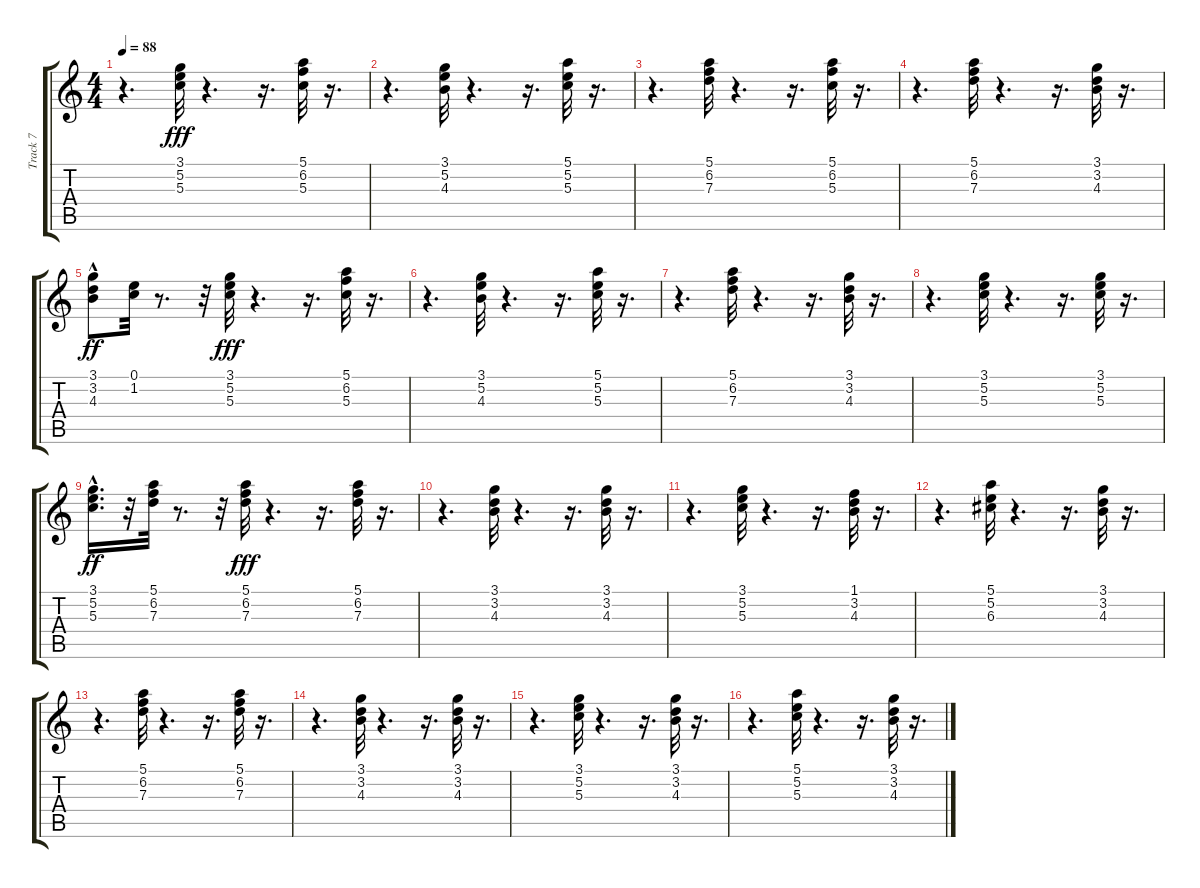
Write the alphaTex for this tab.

\track ("Track 7" "Track 7") {instrument electricguitarclean}
\staff {score tabs}
\tuning (E4 B3 G3 D3 A2 E2) {hide}
\ts (4 4)
\tempo 88
\clef g2
\ks c
r.4{d dy fff instrument electricguitarclean} (3.1 5.2 5.3).32 r.4{d} r.16{d} (5.1 6.2 5.3).32 r.16{d} |
r.4{d} (3.1 5.2 4.3).32 r.4{d} r.16{d} (5.1 5.2 5.3).32 r.16{d} |
r.4{d} (5.1 6.2 7.3).32 r.4{d} r.16{d} (5.1 6.2 5.3).32 r.16{d} |
r.4{d} (5.1 6.2 7.3).32 r.4{d} r.16{d} (3.1 3.2 4.3).32 r.16{d} |
(3.1 3.2{hac} 4.3{hac}).8{dy ff} (0.1 1.2).32 r.8{d} r.32 (3.1 5.2 5.3).32{dy fff} r.4{d} r.16{d} (5.1 6.2 5.3).32 r.16{d} |
r.4{d} (3.1 5.2 4.3).32 r.4{d} r.16{d} (5.1 5.2 5.3).32 r.16{d} |
r.4{d} (5.1 6.2 7.3).32 r.4{d} r.16{d} (3.1 3.2 4.3).32 r.16{d} |
r.4{d} (3.1 5.2 5.3).32 r.4{d} r.16{d} (3.1 5.2 5.3).32 r.16{d} |
(3.1{hac} 5.2{hac} 5.3{hac}).16{d dy ff} r.32 (5.1 6.2 7.3).32 r.8{d} r.32 (5.1 6.2 7.3).32{dy fff} r.4{d} r.16{d} (5.1 6.2 7.3).32 r.16{d} |
r.4{d} (3.1 3.2 4.3).32 r.4{d} r.16{d} (3.1 3.2 4.3).32 r.16{d} |
r.4{d} (3.1 5.2 5.3).32 r.4{d} r.16{d} (1.1 3.2 4.3).32 r.16{d} |
r.4{d} (5.1 5.2 6.3).32 r.4{d} r.16{d} (3.1 3.2 4.3).32 r.16{d} |
r.4{d} (5.1 6.2 7.3).32 r.4{d} r.16{d} (5.1 6.2 7.3).32 r.16{d} |
r.4{d} (3.1 3.2 4.3).32 r.4{d} r.16{d} (3.1 3.2 4.3).32 r.16{d} |
r.4{d} (3.1 5.2 5.3).32 r.4{d} r.16{d} (3.1 3.2 4.3).32 r.16{d} |
r.4{d} (5.1 5.2 5.3).32 r.4{d} r.16{d} (3.1 3.2 4.3).32 r.16{d}
